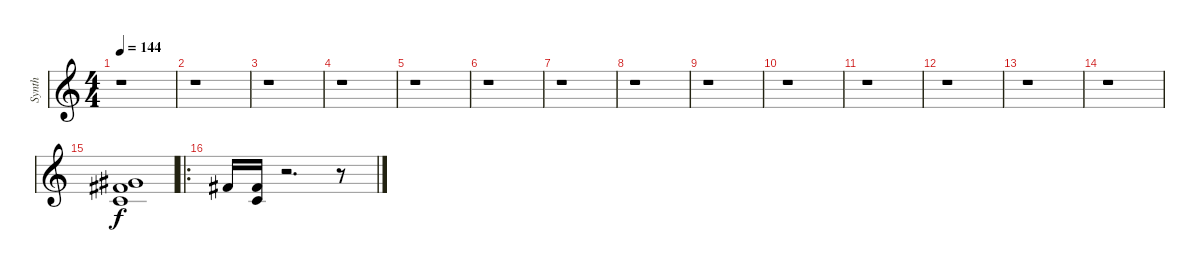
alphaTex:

\track ("Synth" "Synth") {instrument stringensemble1}
\staff {score}
\tuning (D4 A3 F3 C3 G2 D2) {hide}
\ts (4 4)
\tempo 144
\clef g2
\ks c
r.1{dy f} |
r.1 |
r.1 |
r.1 |
r.1 |
r.1 |
r.1 |
r.1 |
r.1 |
r.1 |
r.1 |
r.1 |
r.1 |
r.1 |
(11.2 13.3 12.4).1 |
\ro
9.2.16 (9.2 7.3).16 r.2{d} r.8
